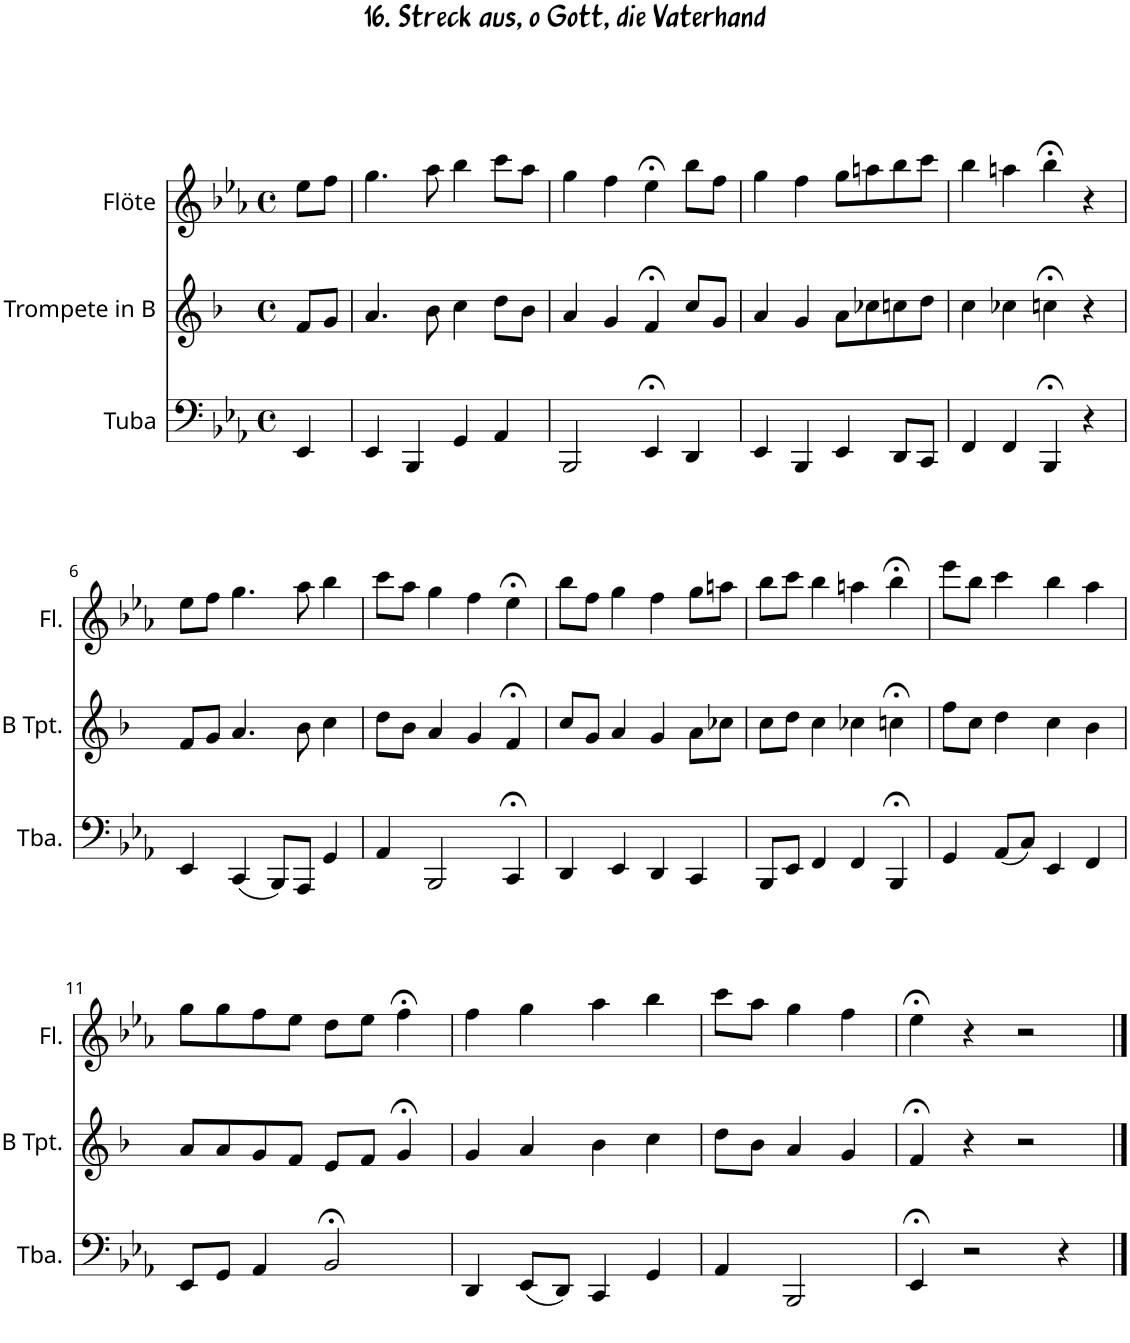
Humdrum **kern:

**kern	**kern	**kern
*part3	*part2	*part1
*staff3	*staff2	*staff1
*I"Tuba	*I"Trompete in B	*I"Flöte
*I'Tba.	*	*I'Fl.
*clefF4	*clefG2	*clefG2
*	*Trd1c2	*
*k[b-e-a-]	*k[b-]	*k[b-e-a-]
*M4/4	*M4/4	*M4/4
*met(c)	*met(c)	*met(c)
=1	=1	=1
4EE-/	8f/L	8ee-\L
.	8g/J	8ff\J
=2	=2	=2
4EE-/	4.a/	4.gg\
4BBB-/	.	.
.	8b-\	8aa-\
4GG/	4cc\	4bb-\
4AA-/	8dd\L	8ccc\L
.	8b-\J	8aa-\J
=3	=3	=3
2BBB-/	4a/	4gg\
.	4g/	4ff\
4EE-;</	4f;</	4ee-;<\
4DD/	8cc/L	8bb-\L
.	8g/J	8ff\J
=4	=4	=4
4EE-/	4a/	4gg\
4BBB-/	4g/	4ff\
4EE-/	8a\L	8gg\L
.	8cc-X\	8aan\
8DD/L	8ccn\	8bb-\
8CC/J	8dd\J	8ccc\J
=5	=5	=5
4FF/	4cc\	4bb-\
4FF/	4cc-X\	4aan\
4BBB-;</	4ccn;<\	4bb-;<\
4r	4r	4r
!!LO:LB:g=z
=6	=6	=6
4EE-/	8f/L	8ee-\L
.	8g/J	8ff\J
(4CC/	4.a/	4.gg\
8BBB-/L)	.	.
8AAA-/J	8b-\	8aa-\
4GG/	4cc\	4bb-\
=7	=7	=7
4AA-/	8dd\L	8ccc\L
.	8b-\J	8aa-\J
2BBB-/	4a/	4gg\
.	4g/	4ff\
4CC;</	4f;</	4ee-;<\
=8	=8	=8
4DD/	8cc/L	8bb-\L
.	8g/J	8ff\J
4EE-/	4a/	4gg\
4DD/	4g/	4ff\
4CC/	8a\L	8gg\L
.	8cc-X\J	8aan\J
=9	=9	=9
8BBB-/L	8cc\L	8bb-\L
8EE-/J	8dd\J	8ccc\J
4FF/	4cc\	4bb-\
4FF/	4cc-X\	4aan\
4BBB-;</	4ccn;<\	4bb-;<\
=10	=10	=10
4GG/	8ff\L	8eee-\L
.	8cc\J	8bb-\J
(8AA-/L	4dd\	4ccc\
8C/J)	.	.
4EE-/	4cc\	4bb-\
4FF/	4b-\	4aa-\
!!LO:LB:g=z
=11	=11	=11
8EE-/L	8a/L	8gg\L
8GG/J	8a/	8gg\
4AA-/	8g/	8ff\
.	8f/J	8ee-\J
2BB-;</	8e/L	8dd\L
.	8f/J	8ee-\J
.	4g;</	4ff;<\
=12	=12	=12
4DD/	4g/	4ff\
(8EE-/L	4a/	4gg\
8DD/J)	.	.
4CC/	4b-\	4aa-\
4GG/	4cc\	4bb-\
=13	=13	=13
4AA-/	8dd\L	8ccc\L
.	8b-\J	8aa-\J
2BBB-/	4a/	4gg\
.	4g/	4ff\
=14	=14	=14
4EE-;</	4f;</	4ee-;<\
2r	4r	4r
.	2r	2r
4r	.	.
==	==	==
*-	*-	*-
